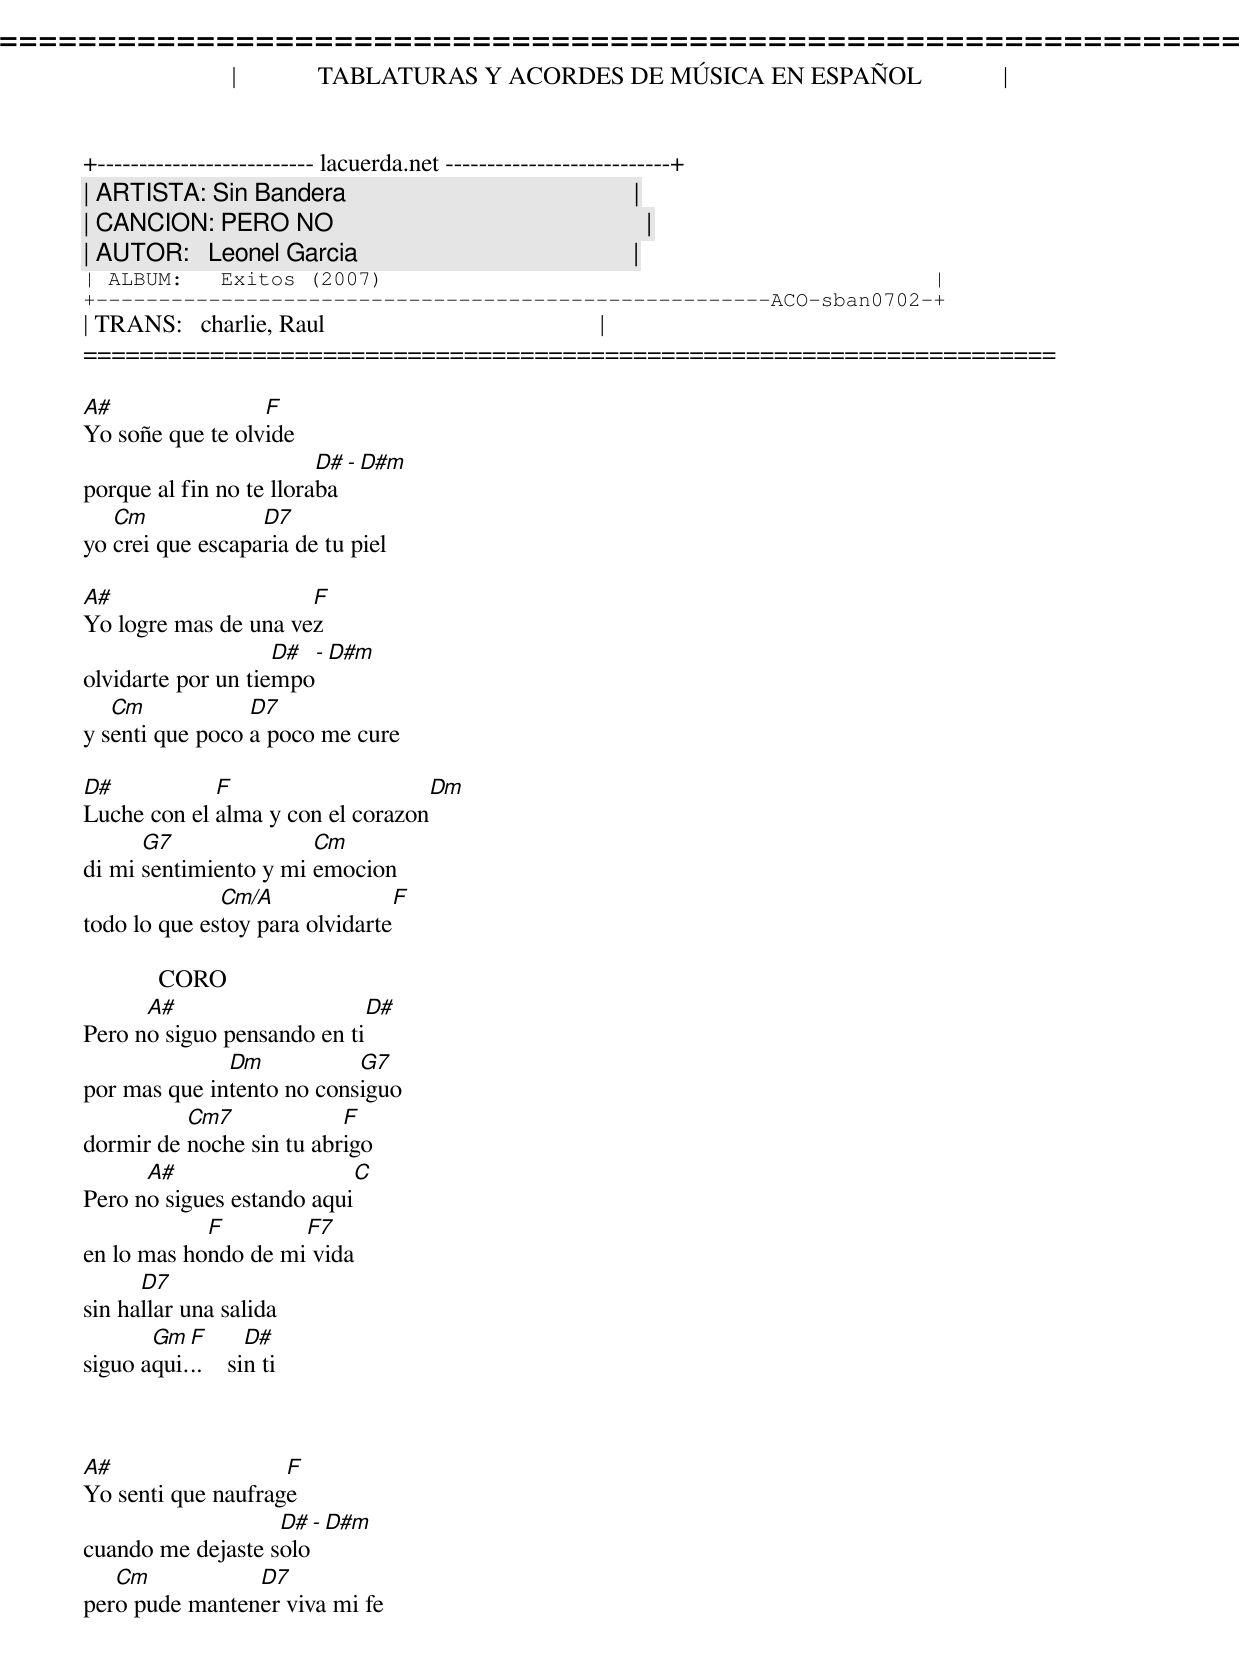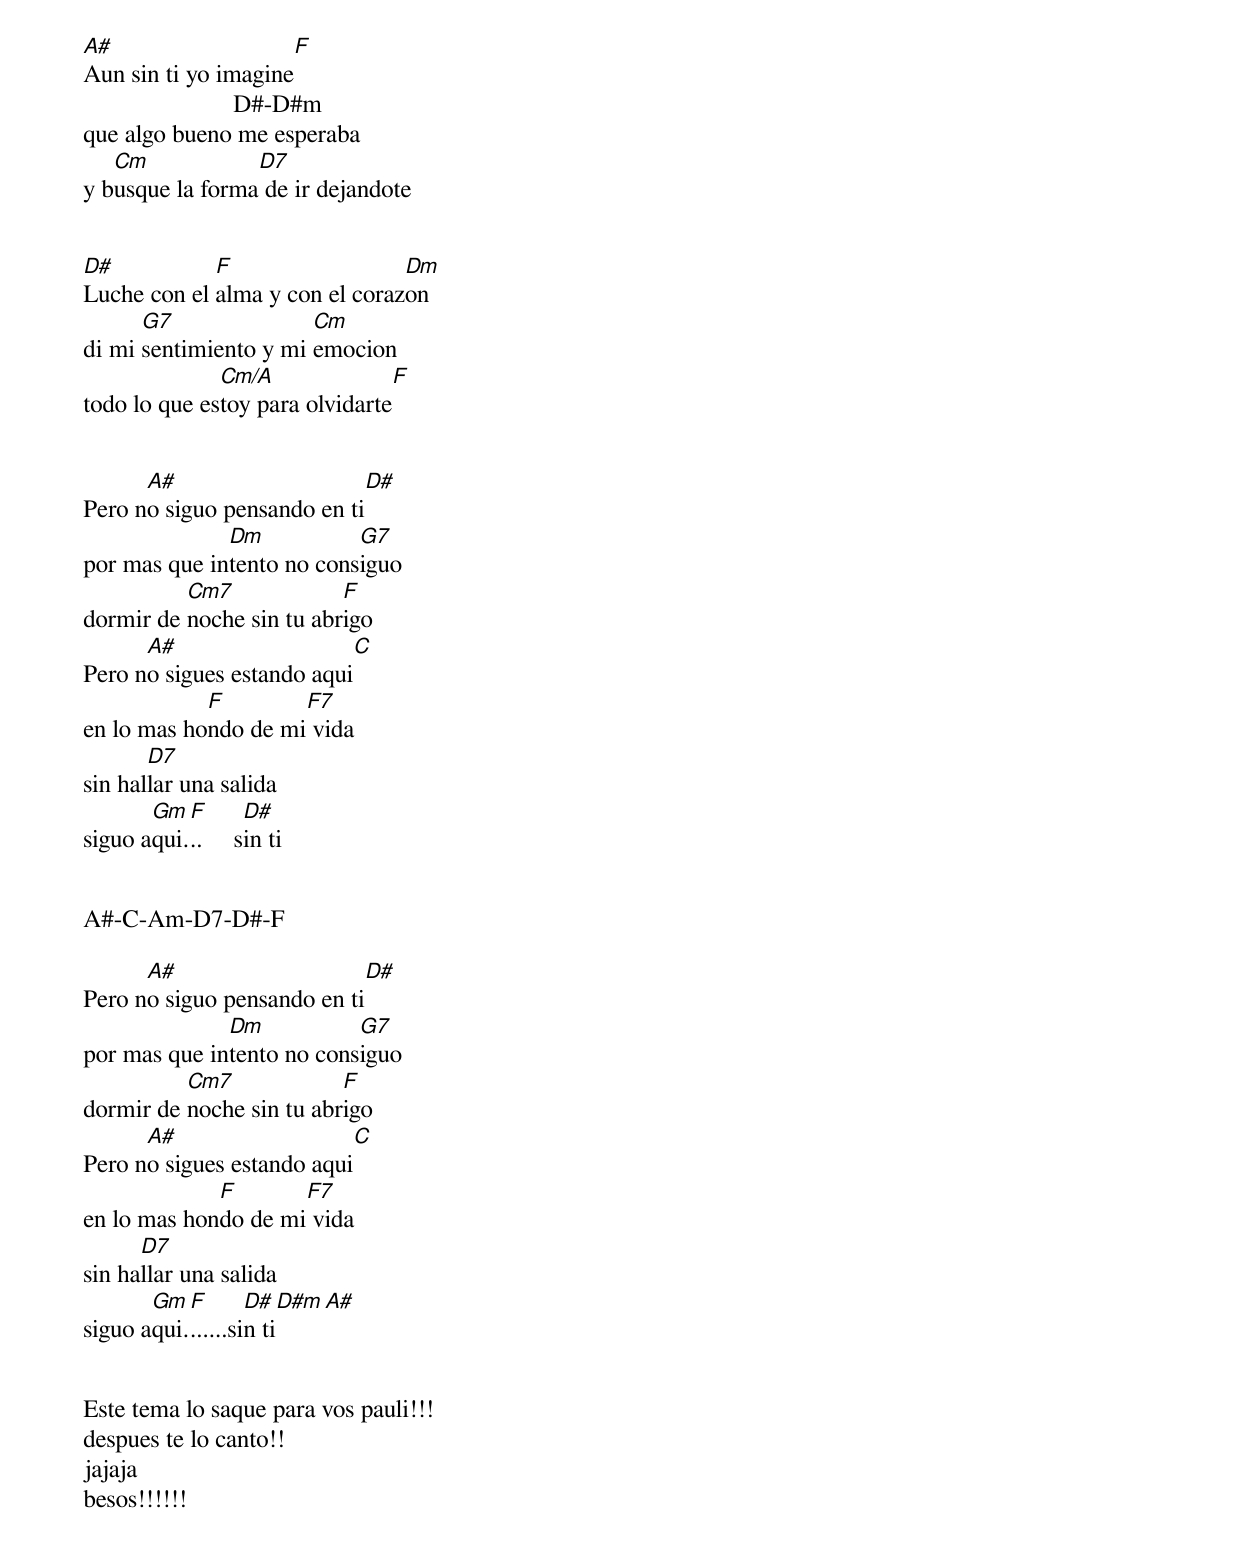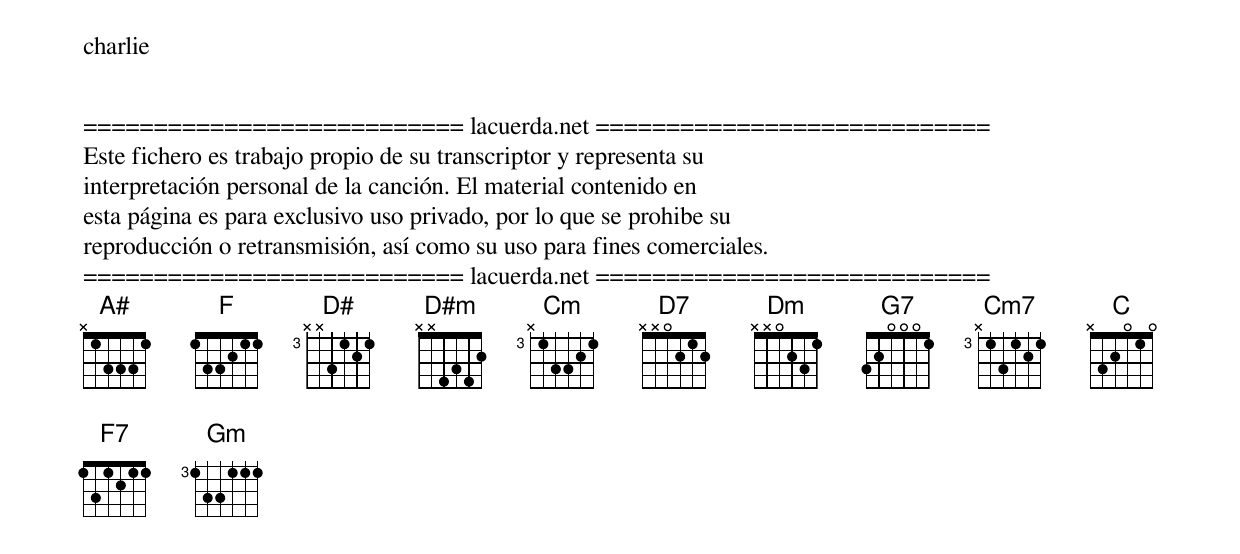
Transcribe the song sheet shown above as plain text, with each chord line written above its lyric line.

=====================================================================
|             TABLATURAS Y ACORDES DE MÚSICA EN ESPAÑOL             |
+-------------------------- lacuerda.net ---------------------------+
| ARTISTA: Sin Bandera                                              |
| CANCION: PERO NO                                                  |
| AUTOR:   Leonel Garcia                                            |
| ALBUM:   Exitos (2007)                                            |
+------------------------------------------------------ACO-sban0702-+
| TRANS:   charlie, Raul                                            |
=====================================================================

A#                F
Yo soñe que te olvide
                         D# - D#m
porque al fin no te lloraba
   Cm             D7
yo crei que escaparia de tu piel

A#                    F
Yo logre mas de una vez
                    D# - D#m
olvidarte por un tiempo
   Cm            D7
y senti que poco a poco me cure

D#           F                    Dm
Luche con el alma y con el corazon
      G7               Cm
di mi sentimiento y mi emocion
              Cm/A              F
todo lo que estoy para olvidarte

            CORO
      A#                    D#
Pero no siguo pensando en ti
              Dm           G7
por mas que intento no consiguo
          Cm7             F
dormir de noche sin tu abrigo
      A#                   C
Pero no sigues estando aqui
            F        F7
en lo mas hondo de mi vida
      D7
sin hallar una salida
       Gm  F       D#
siguo aqui...    sin ti



A#                  F
Yo senti que naufrage
                   D# - D#m
cuando me dejaste solo
   Cm           D7
pero pude mantener viva mi fe
A#                   F
Aun sin ti yo imagine
                        D#-D#m
que algo bueno me esperaba
   Cm            D7
y busque la forma de ir dejandote


D#           F                  Dm
Luche con el alma y con el corazon
      G7               Cm
di mi sentimiento y mi emocion
              Cm/A              F
todo lo que estoy para olvidarte


      A#                    D#
Pero no siguo pensando en ti
              Dm           G7
por mas que intento no consiguo
          Cm7             F
dormir de noche sin tu abrigo
      A#                   C
Pero no sigues estando aqui
            F        F7
en lo mas hondo de mi vida
       D7
sin hallar una salida
       Gm  F       D#
siguo aqui...     sin ti


A#-C-Am-D7-D#-F

      A#                    D#
Pero no siguo pensando en ti
              Dm           G7
por mas que intento no consiguo
          Cm7             F
dormir de noche sin tu abrigo
      A#                   C
Pero no sigues estando aqui
             F       F7
en lo mas hondo de mi vida
      D7
sin hallar una salida
       Gm  F       D#   D#m   A#
siguo aqui.......sin ti


Este tema lo saque para vos pauli!!!
despues te lo canto!!
jajaja
besos!!!!!!
charlie


=========================== lacuerda.net ============================
Este fichero es trabajo propio de su transcriptor y representa su
interpretación personal de la canción. El material contenido en
esta página es para exclusivo uso privado, por lo que se prohibe su
reproducción o retransmisión, así como su uso para fines comerciales.
=========================== lacuerda.net ============================
